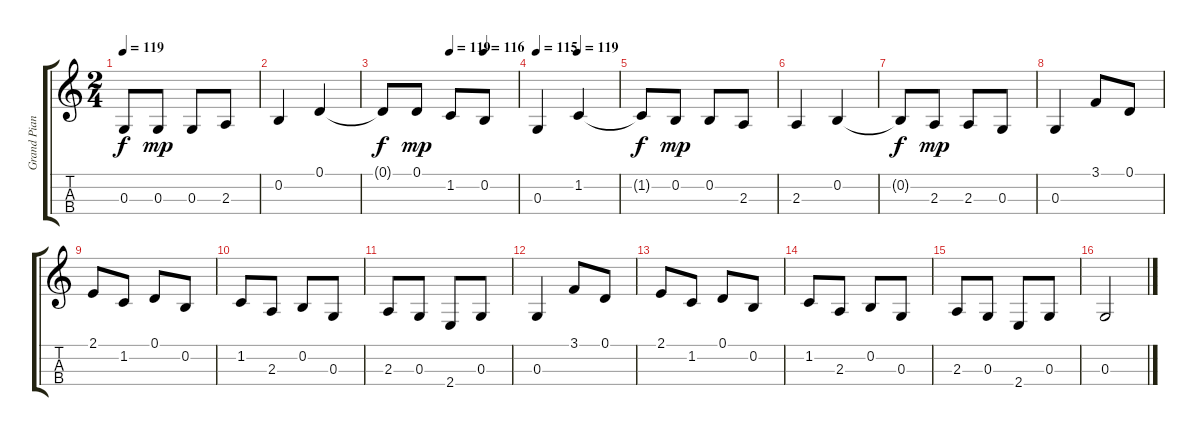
\track ("Grand Piano" "Grand Pian") {instrument acousticgrandpiano}
\staff {score tabs}
\tuning (D4 B3 G3 D3) {hide}
\ts (2 4)
\tempo 119
\clef g2
\ks c
0.3{t}.8{dy f} 0.3.8{dy mp} 0.3.8 2.3.8 |
0.2.4 0.1.4 |
\tempo (119 0.5)
\tempo (116 0.75)
0.1{t}.8{dy f} 0.1.8{dy mp} 1.2.8 0.2.8 |
\tempo 115
\tempo (119 0.5)
0.3.4 1.2.4 |
1.2{t}.8{dy f} 0.2.8{dy mp} 0.2.8 2.3.8 |
2.3.4 0.2.4 |
0.2{t}.8{dy f} 2.3.8{dy mp} 2.3.8 0.3.8 |
0.3.4 3.1.8 0.1.8 |
2.1.8 1.2.8 0.1.8 0.2.8 |
1.2.8 2.3.8 0.2.8 0.3.8 |
2.3.8 0.3.8 2.4.8 0.3.8 |
0.3.4 3.1.8 0.1.8 |
2.1.8 1.2.8 0.1.8 0.2.8 |
1.2.8 2.3.8 0.2.8 0.3.8 |
2.3.8 0.3.8 2.4.8 0.3.8 |
0.3.2
